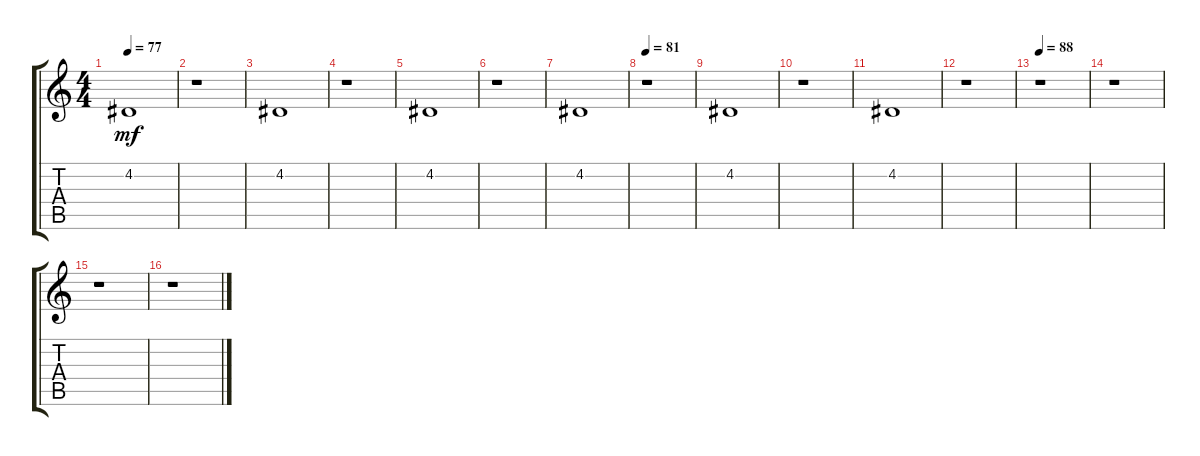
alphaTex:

\track "" {instrument stringensemble1}
\staff {score tabs}
\tuning (E4 B3 G3 D3 A2 E2) {hide}
\ts (4 4)
\tempo 77
\clef g2
\ks c
4.2.1{dy mf} |
r.1 |
4.2.1 |
r.1 |
4.2.1 |
r.1 |
4.2.1 |
\tempo 81
r.1 |
4.2.1 |
r.1 |
4.2.1 |
r.1 |
\tempo 88
r.1 |
r.1 |
r.1 |
r.1
